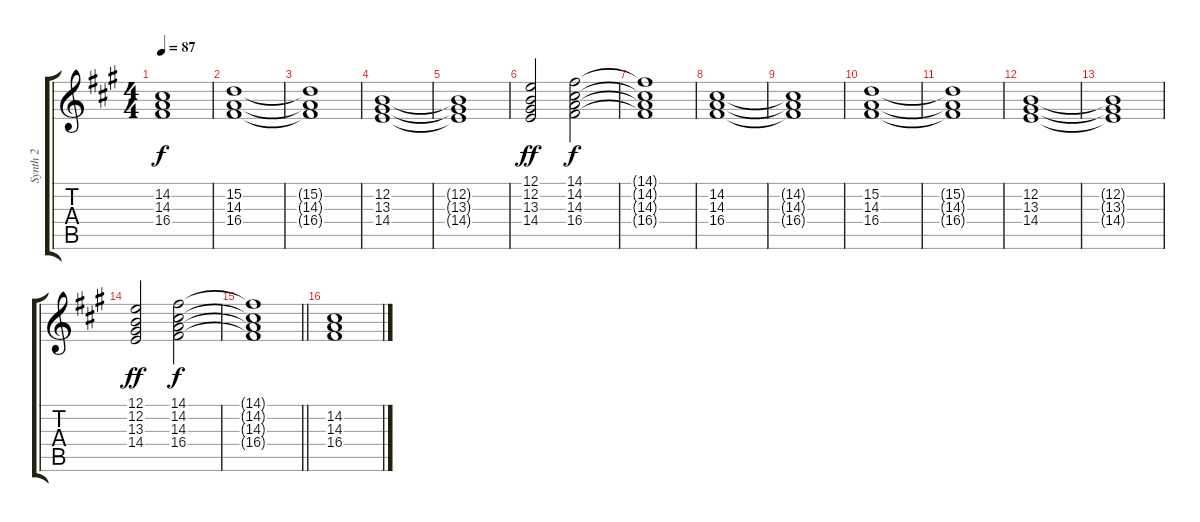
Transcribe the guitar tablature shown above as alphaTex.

\track ("Synth 2" "Synth 2") {instrument synthstrings2}
\staff {score tabs}
\tuning (E4 B3 G3 D3 A2 E2) {hide}
\ts (4 4)
\tempo 87
\clef g2
\ks f#minor
(14.2{t} 14.3{t} 16.4{t}).1{dy f} |
(15.2 14.3 16.4).1 |
(15.2{t} 14.3{t} 16.4{t}).1 |
(12.2 13.3 14.4).1 |
(12.2{t} 13.3{t} 14.4{t}).1 |
(12.1 12.2 13.3 14.4).2{dy ff} (14.1 14.2 14.3 16.4).2{dy f} |
(14.1{t} 14.2{t} 14.3{t} 16.4{t}).1 |
(14.2 14.3 16.4).1 |
(14.2{t} 14.3{t} 16.4{t}).1 |
(15.2 14.3 16.4).1 |
(15.2{t} 14.3{t} 16.4{t}).1 |
(12.2 13.3 14.4).1 |
(12.2{t} 13.3{t} 14.4{t}).1 |
(12.1 12.2 13.3 14.4).2{dy ff} (14.1 14.2 14.3 16.4).2{dy f} |
\barLineRight lightlight
(14.1{t} 14.2{t} 14.3{t} 16.4{t}).1 |
(14.2 14.3 16.4).1
